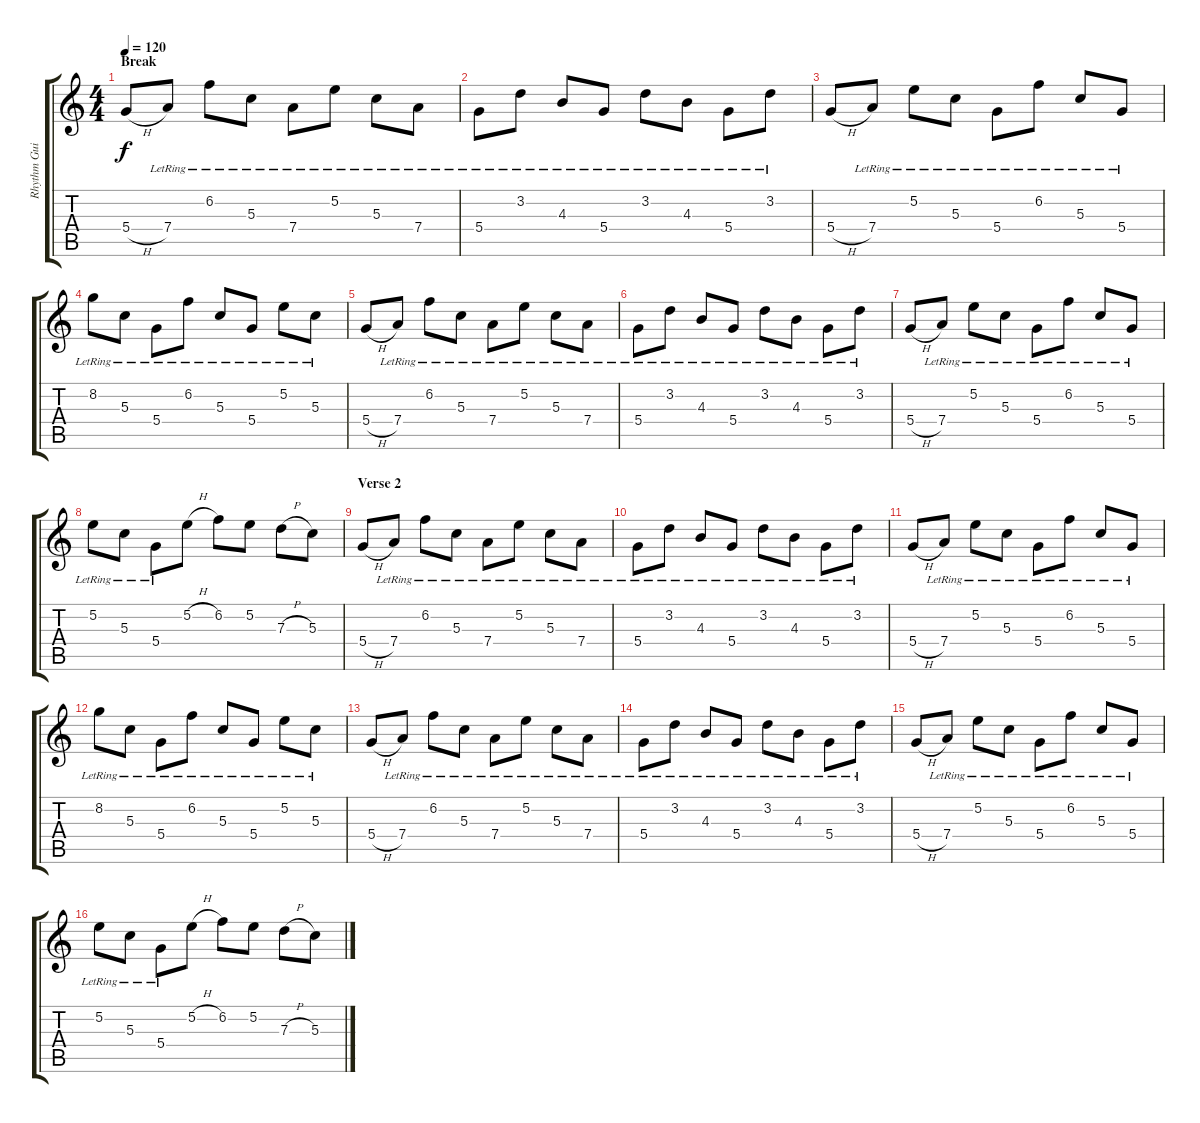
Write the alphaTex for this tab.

\track ("Rhythm Guitar" "Rhythm Gui") {instrument electricguitarclean}
\staff {score tabs}
\tuning (E4 B3 G3 D3 A2 E2) {hide}
\ts (4 4)
\section ("" "Break")
\tempo 120
\clef g2
\ks c
5.4{h}.8{dy f} 7.4{lr}.8 6.2{lr}.8 5.3{lr}.8 7.4{lr}.8 5.2{lr}.8 5.3{lr}.8 7.4{lr}.8 |
5.4{lr}.8 3.2{lr}.8 4.3{lr}.8 5.4{lr}.8 3.2{lr}.8 4.3{lr}.8 5.4{lr}.8 3.2{lr}.8 |
5.4{h}.8 7.4{lr}.8 5.2{lr}.8 5.3{lr}.8 5.4{lr}.8 6.2{lr}.8 5.3{lr}.8 5.4{lr}.8 |
8.2{lr}.8 5.3{lr}.8 5.4{lr}.8 6.2{lr}.8 5.3{lr}.8 5.4{lr}.8 5.2{lr}.8 5.3{lr}.8 |
5.4{h}.8 7.4{lr}.8 6.2{lr}.8 5.3{lr}.8 7.4{lr}.8 5.2{lr}.8 5.3{lr}.8 7.4{lr}.8 |
5.4{lr}.8 3.2{lr}.8 4.3{lr}.8 5.4{lr}.8 3.2{lr}.8 4.3{lr}.8 5.4{lr}.8 3.2{lr}.8 |
5.4{h}.8 7.4{lr}.8 5.2{lr}.8 5.3{lr}.8 5.4{lr}.8 6.2{lr}.8 5.3{lr}.8 5.4{lr}.8 |
5.2{lr}.8 5.3{lr}.8 5.4{lr}.8 5.2{h}.8 6.2.8 5.2.8 7.3{h}.8 5.3.8 |
\section ("" "Verse 2")
5.4{h}.8 7.4{lr}.8 6.2{lr}.8 5.3{lr}.8 7.4{lr}.8 5.2{lr}.8 5.3{lr}.8 7.4{lr}.8 |
5.4{lr}.8 3.2{lr}.8 4.3{lr}.8 5.4{lr}.8 3.2{lr}.8 4.3{lr}.8 5.4{lr}.8 3.2{lr}.8 |
5.4{h}.8 7.4{lr}.8 5.2{lr}.8 5.3{lr}.8 5.4{lr}.8 6.2{lr}.8 5.3{lr}.8 5.4{lr}.8 |
8.2{lr}.8 5.3{lr}.8 5.4{lr}.8 6.2{lr}.8 5.3{lr}.8 5.4{lr}.8 5.2{lr}.8 5.3{lr}.8 |
5.4{h}.8 7.4{lr}.8 6.2{lr}.8 5.3{lr}.8 7.4{lr}.8 5.2{lr}.8 5.3{lr}.8 7.4{lr}.8 |
5.4{lr}.8 3.2{lr}.8 4.3{lr}.8 5.4{lr}.8 3.2{lr}.8 4.3{lr}.8 5.4{lr}.8 3.2{lr}.8 |
5.4{h}.8 7.4{lr}.8 5.2{lr}.8 5.3{lr}.8 5.4{lr}.8 6.2{lr}.8 5.3{lr}.8 5.4{lr}.8 |
5.2{lr}.8 5.3{lr}.8 5.4{lr}.8 5.2{h}.8 6.2.8 5.2.8 7.3{h}.8 5.3.8
